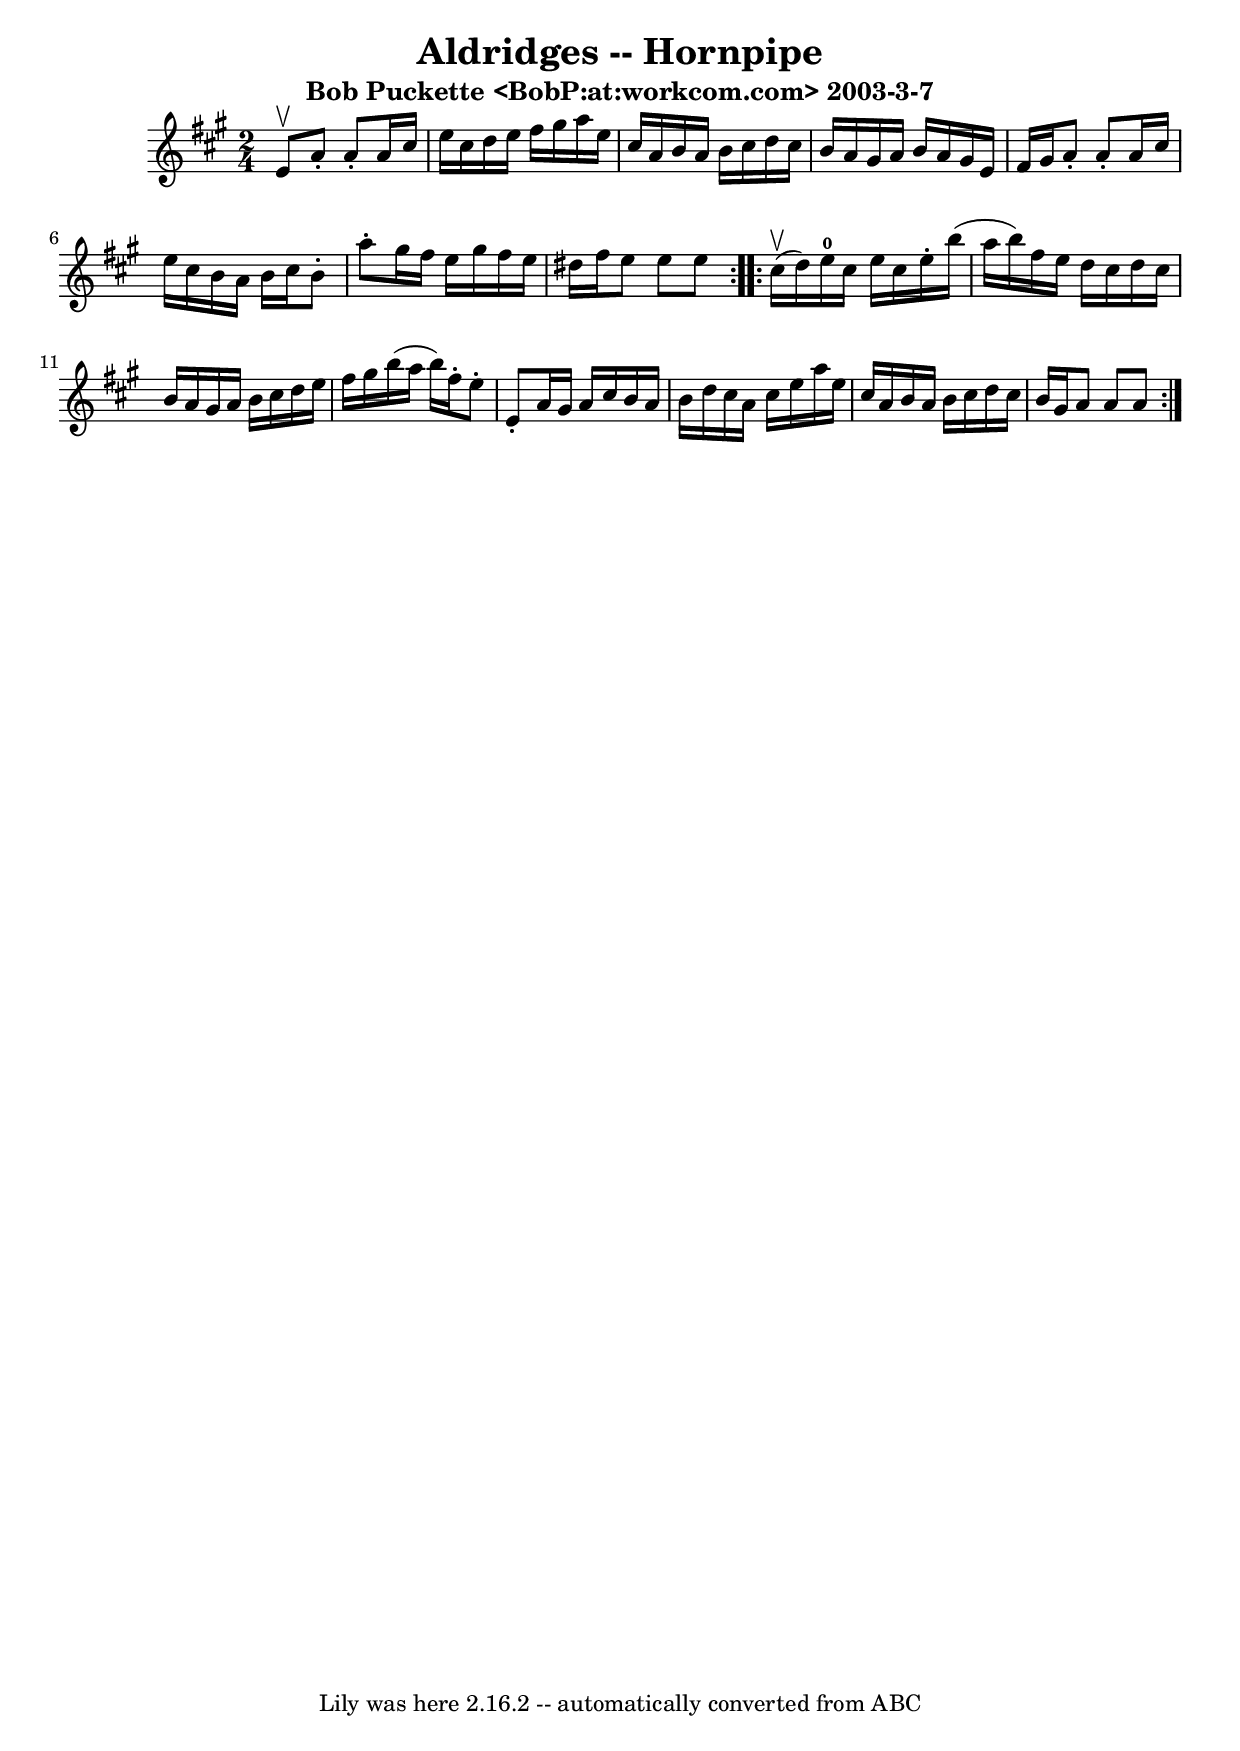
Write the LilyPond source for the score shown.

\version "2.16.2"
\include "Mammoth.ily"
\header {
  %% book = "Cole's 1000 Fiddle Tunes"
  crossRefNumber = "1"
  footnotes = ""
  subtitle = "Bob Puckette <BobP:at:workcom.com> 2003-3-7"
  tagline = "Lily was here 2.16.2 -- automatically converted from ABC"
  title = "Aldridges -- Hornpipe"

}
voicedefault =  {



  \repeat volta 2 {

    \time 2/4 
    \key a \major
    e'8^\upbow |
    a'8 -. a'8 -. a'16    
    cis''16 e''16 cis''16  |
    d''16 e''16 fis''16 gis''16    
    a''16 e''16 cis''16 a'16  |
    b'16 a'16 b'16 cis''16   
    d''16 cis''16 b'16 a'16  |
    gis'16 a'16 b'16 a'16    
    gis'16 e'16 fis'16 gis'16  |
    a'8 -. a'8 -. a'16    
    cis''16 e''16 cis''16  |
    b'16 a'16 b'16 cis''16 b'8 -. a''8 -. |
    gis''16 fis''16 e''16 gis''16 fis''16    
    e''16 dis''16 fis''16  |
    e''8 e''8 e''8  
  }     

  \repeat volta 2 {
    cis''16 (^\upbow d''16) |
    e''16-0   
    cis''16 e''16 cis''16 e''16 -. b''16 (a''16 b''16) |
    
    fis''16 e''16 d''16 cis''16 d''16 cis''16 b'16 a'16  
    |
    gis'16 a'16 b'16 cis''16 d''16 e''16 fis''16    
    gis''16  |
    b''16 (a''16 b''16) fis''16 -. e''8 -. e'8 -. |
    a'16 gis'16 a'16 cis''16 b'16 a'16 b'16    
    d''16  |
    cis''16 a'16 cis''16 e''16 a''16 e''16    
    cis''16 a'16  |
    b'16 a'16 b'16 cis''16 d''16 cis''16 
    b'16 gis'16  |
    a'8 a'8 a'8  
  }   

}

\score{
  <<

    \context Staff="default"
    {
      \voicedefault 
      
    }

  >>
  \layout {
    
  }
  \midi {
  }

}
